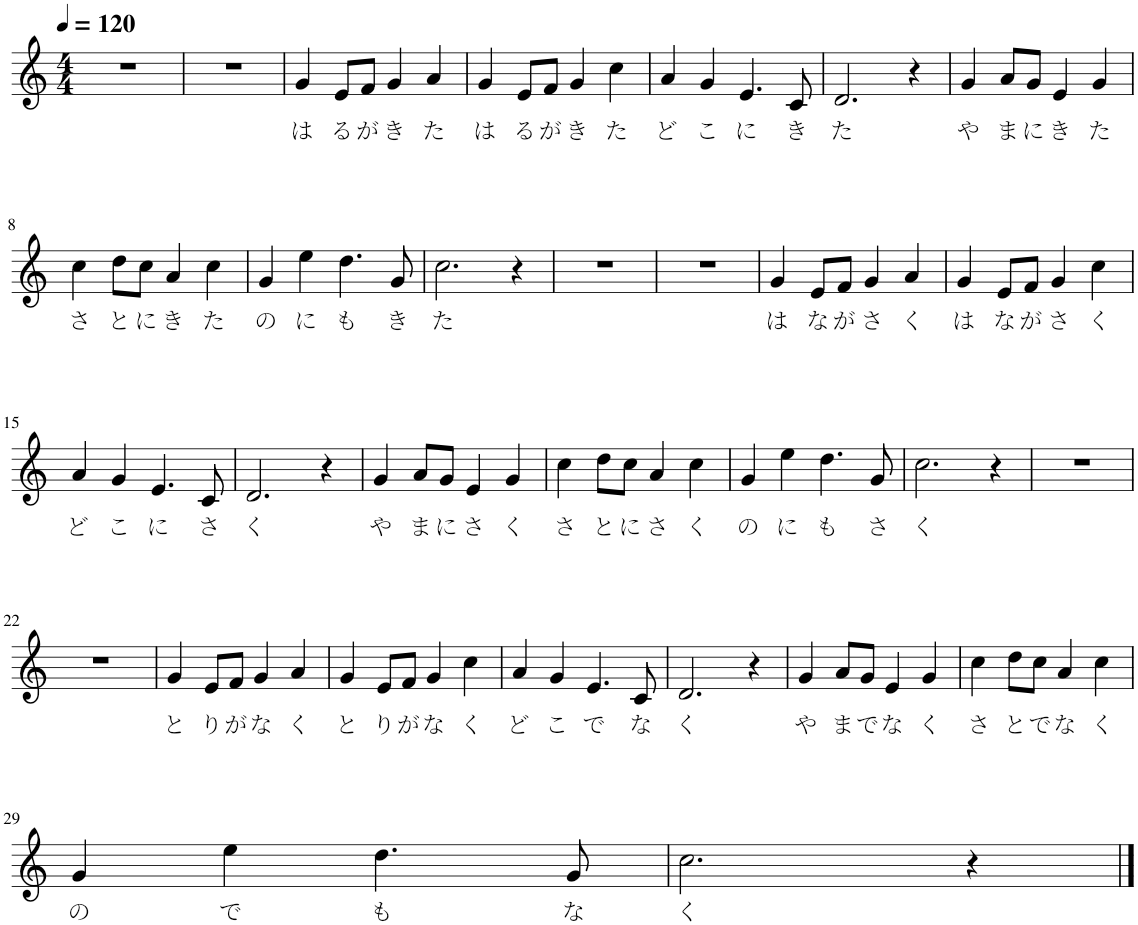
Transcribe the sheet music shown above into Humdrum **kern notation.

**kern	**text
*part1	*part1
*staff1	*staff1
*I"ピアノ	*
*clefG2	*
*k[]	*
*M4/4	*
*MM120	*
=1	=1
1r	.
=2	=2
1r	.
=3	=3
!	!LO:LY:b
4g/	は
!	!LO:LY:b
8e/L	る
!	!LO:LY:b
8f/J	が
!	!LO:LY:b
4g/	き
!	!LO:LY:b
4a/	た
=4	=4
!	!LO:LY:b
4g/	は
!	!LO:LY:b
8e/L	る
!	!LO:LY:b
8f/J	が
!	!LO:LY:b
4g/	き
!	!LO:LY:b
4cc\	た
=5	=5
!	!LO:LY:b
4a/	ど
!	!LO:LY:b
4g/	こ
!	!LO:LY:b
4.e/	に
!	!LO:LY:b
8c/	き
=6	=6
!	!LO:LY:b
2.d/	た
4r	.
=7	=7
!	!LO:LY:b
4g/	や
!	!LO:LY:b
8a/L	ま
!	!LO:LY:b
8g/J	に
!	!LO:LY:b
4e/	き
!	!LO:LY:b
4g/	た
!!LO:LB:g=z
=8	=8
!	!LO:LY:b
4cc\	さ
!	!LO:LY:b
8dd\L	と
!	!LO:LY:b
8cc\J	に
!	!LO:LY:b
4a/	き
!	!LO:LY:b
4cc\	た
=9	=9
!	!LO:LY:b
4g/	の
!	!LO:LY:b
4ee\	に
!	!LO:LY:b
4.dd\	も
!	!LO:LY:b
8g/	き
=10	=10
!	!LO:LY:b
2.cc\	た
4r	.
=11	=11
1r	.
=12	=12
1r	.
=13	=13
!	!LO:LY:b
4g/	は
!	!LO:LY:b
8e/L	な
!	!LO:LY:b
8f/J	が
!	!LO:LY:b
4g/	さ
!	!LO:LY:b
4a/	く
=14	=14
!	!LO:LY:b
4g/	は
!	!LO:LY:b
8e/L	な
!	!LO:LY:b
8f/J	が
!	!LO:LY:b
4g/	さ
!	!LO:LY:b
4cc\	く
!!LO:LB:g=z
=15	=15
!	!LO:LY:b
4a/	ど
!	!LO:LY:b
4g/	こ
!	!LO:LY:b
4.e/	に
!	!LO:LY:b
8c/	さ
=16	=16
!	!LO:LY:b
2.d/	く
4r	.
=17	=17
!	!LO:LY:b
4g/	や
!	!LO:LY:b
8a/L	ま
!	!LO:LY:b
8g/J	に
!	!LO:LY:b
4e/	さ
!	!LO:LY:b
4g/	く
=18	=18
!	!LO:LY:b
4cc\	さ
!	!LO:LY:b
8dd\L	と
!	!LO:LY:b
8cc\J	に
!	!LO:LY:b
4a/	さ
!	!LO:LY:b
4cc\	く
=19	=19
!	!LO:LY:b
4g/	の
!	!LO:LY:b
4ee\	に
!	!LO:LY:b
4.dd\	も
!	!LO:LY:b
8g/	さ
=20	=20
!	!LO:LY:b
2.cc\	く
4r	.
=21	=21
1r	.
!!LO:LB:g=z
=22	=22
1r	.
=23	=23
!	!LO:LY:b
4g/	と
!	!LO:LY:b
8e/L	り
!	!LO:LY:b
8f/J	が
!	!LO:LY:b
4g/	な
!	!LO:LY:b
4a/	く
=24	=24
!	!LO:LY:b
4g/	と
!	!LO:LY:b
8e/L	り
!	!LO:LY:b
8f/J	が
!	!LO:LY:b
4g/	な
!	!LO:LY:b
4cc\	く
=25	=25
!	!LO:LY:b
4a/	ど
!	!LO:LY:b
4g/	こ
!	!LO:LY:b
4.e/	で
!	!LO:LY:b
8c/	な
=26	=26
!	!LO:LY:b
2.d/	く
4r	.
=27	=27
!	!LO:LY:b
4g/	や
!	!LO:LY:b
8a/L	ま
!	!LO:LY:b
8g/J	で
!	!LO:LY:b
4e/	な
!	!LO:LY:b
4g/	く
=28	=28
!	!LO:LY:b
4cc\	さ
!	!LO:LY:b
8dd\L	と
!	!LO:LY:b
8cc\J	で
!	!LO:LY:b
4a/	な
!	!LO:LY:b
4cc\	く
!!LO:LB:g=z
=29	=29
!	!LO:LY:b
4g/	の
!	!LO:LY:b
4ee\	で
!	!LO:LY:b
4.dd\	も
!	!LO:LY:b
8g/	な
=30	=30
!	!LO:LY:b
2.cc\	く
4r	.
==	==
*-	*-
